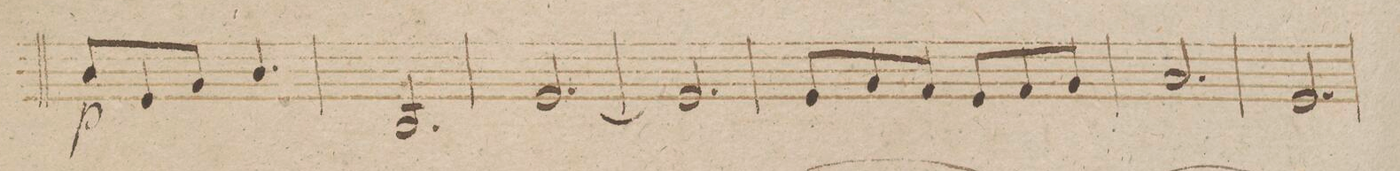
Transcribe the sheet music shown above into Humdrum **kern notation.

**kern	**dynam
*I"Viola.	*
*clefC3	*
*k[b-]	*
*M6/8	*
8c/L	p
8F/	.
8A/J	.
4.c/	.
=99	=99
2.C/	.
=100	=100
[2.F/	.
=101	=101
2.F/]	.
=102	=102
8F/L	.
8A/	.
8G/J	.
8F/L	.
8G/	.
8A/J	.
=103	=103
2.B-/	.
=104	=104
2.F/	.
=105	=105
*-	*-
